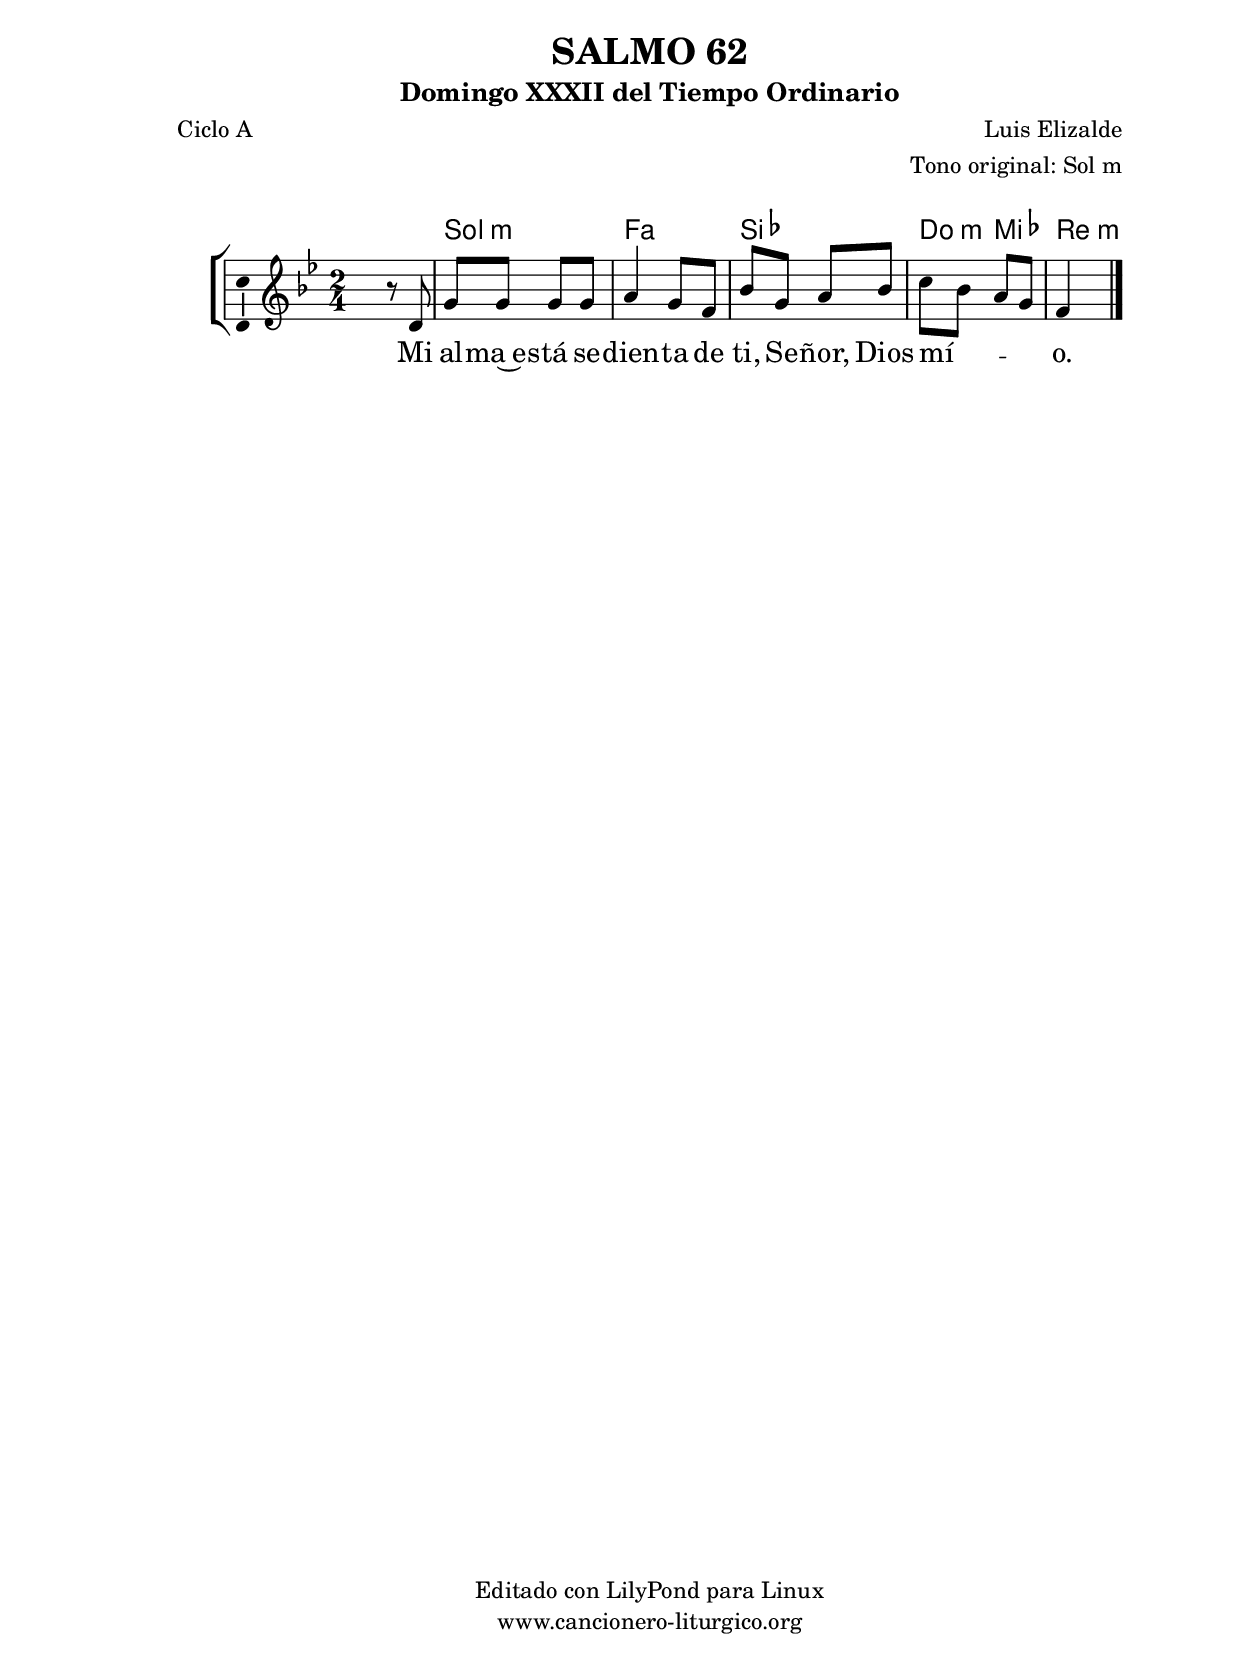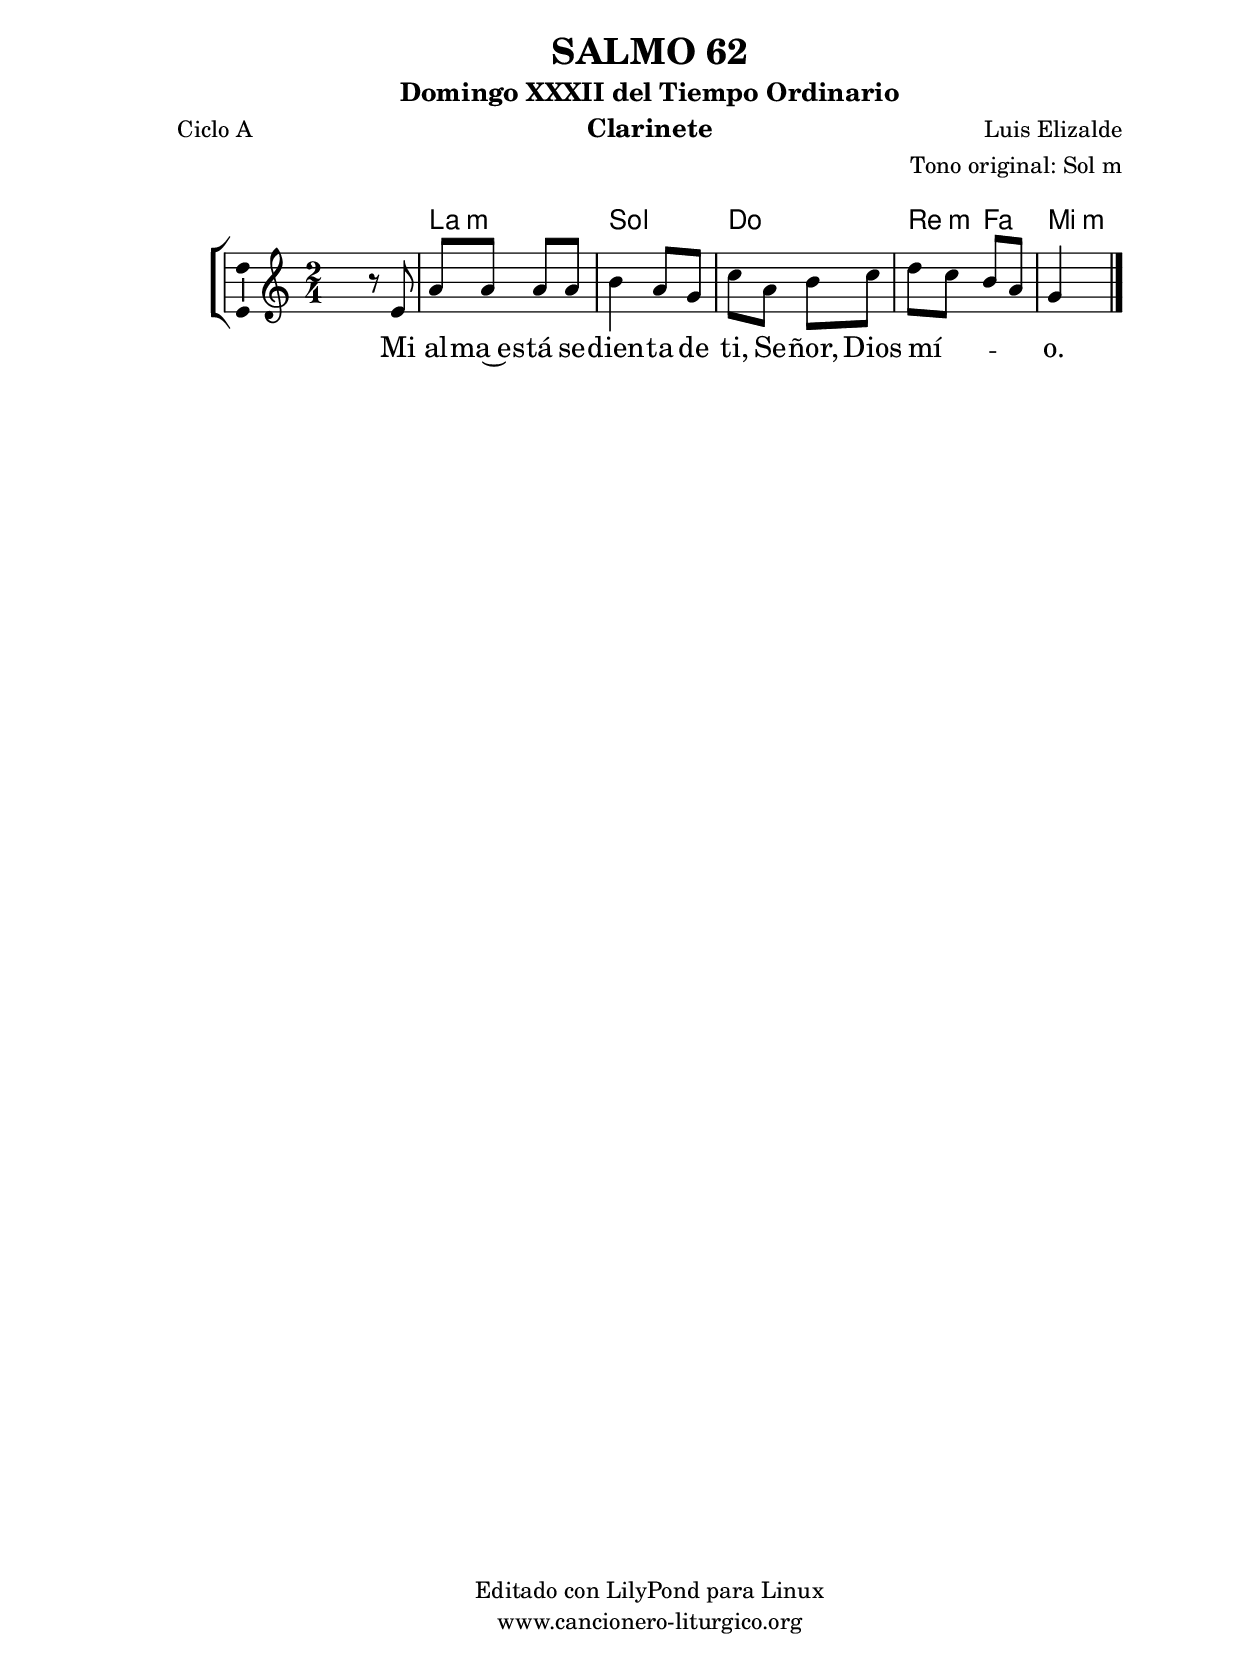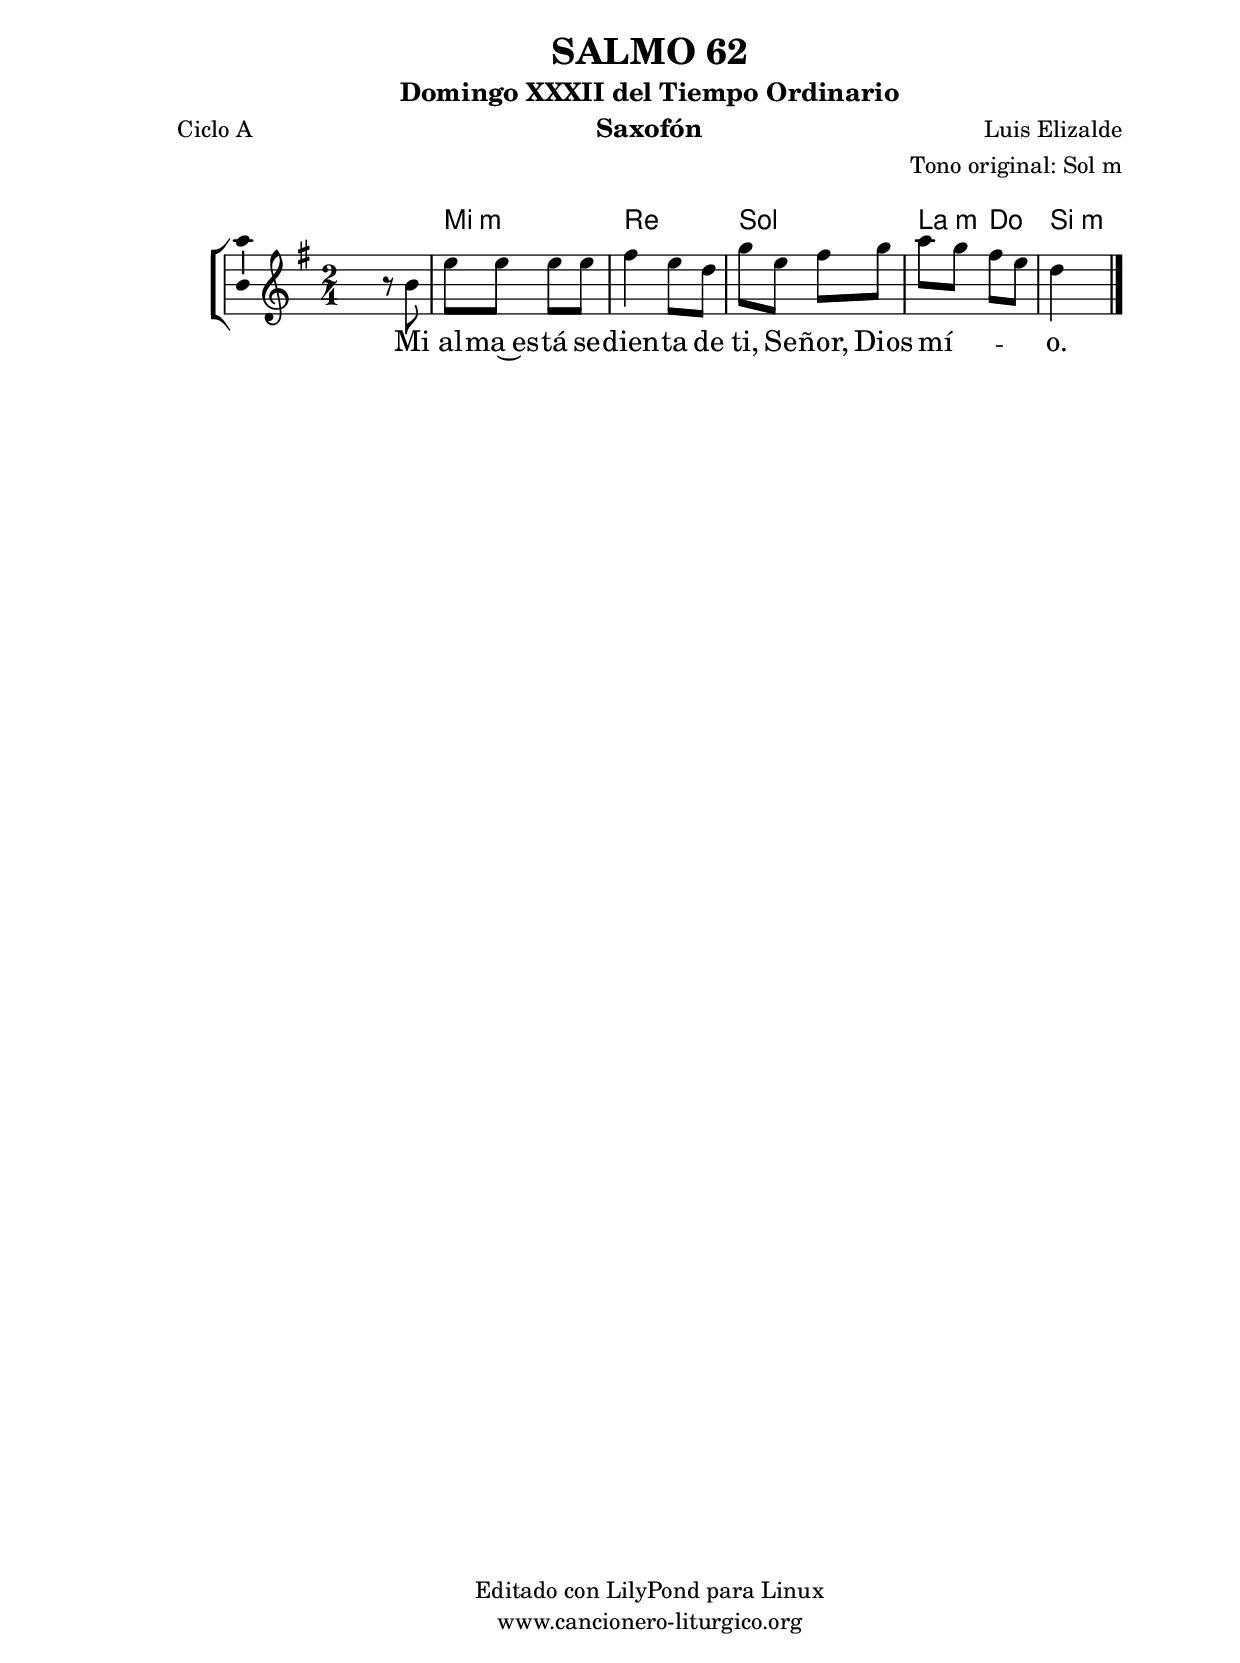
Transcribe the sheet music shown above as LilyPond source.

%
%para convertir .midi en .wav:
%timidity filename.midi -Ow -o finename.wav
%
%
%Para convertir de .wav a .mp3:
%lame -h -m j filename.wav
%
%
%para escuchar el midi:
%timidity nombrefichero.midi
%


%versión de lilypond para la que se ha escrito esta partitura:
\version "2.16.0"

	%Tamaño papel
	#(set-default-paper-size "a4")
	%Tamaño partitura
	#(set-global-staff-size 20)
	%No responde al pulsar sobre una nota
	#(ly:set-option 'point-and-click #f)

%parámetros del encabezamiento:
\header {
	title = "SALMO 62"
	subtitle = "Domingo XXXII del Tiempo Ordinario"
	composer = "Luis Elizalde"
	poet = "Ciclo A"
	meter = ""
	arranger = "Tono original: Sol m"
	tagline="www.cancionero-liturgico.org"
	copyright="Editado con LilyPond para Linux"
	}

%parámetros asociados al papel:
\paper  {
	oddHeaderMarkup = \markup {\fill-line { \on-the-fly #not-first-page \fromproperty #'header:title \on-the-fly #not-first-page \fromproperty #'header:composer }}
	evenHeaderMarkup = \markup {\fill-line { \fromproperty #'header:composer \fromproperty #'header:title }}
	#(set-paper-size "a4")
	print-page-number = ##f
	first-page-number = 1
	print-first-page-number = ##f
%	head-separation = 3.0 \cm
	top-margin = 2.0 \cm
	bottom-margin = 0.5\cm
%%%	bottom-margin = -1.0\cm
	left-margin = 3.0 \cm
	line-width = 16.0 \cm 
	indent = 8\mm
	interscoreline = 2.\mm
	between-system-space = 15\mm
%	para que las partituras no llenen la hoja:
	ragged-bottom = ##t
%	idem para la última hoja:
	ragged-last-bottom = ##f
%	para que las partituras llenen el ancho del papel:
	ragged-last = ##f
	after-title-space = 2.5 \cm
%page-count=1
%system-count=8

	%Flexible Vertical Spacing
%	markup-markup-spacing =
%	#'((basic-distance . 15) (minimum-distance . 15) (padding . 3))
	markup-system-spacing =
	#'((basic-distance . 15) (minimum-distance . 15) (padding . 3))
	system-system-spacing =
	#'((basic-distance . 15) (minimum-distance . 15) (padding . 3))
	score-system-spacing =
	#'((basic-distance . 15) (minimum-distance . 15) (padding . 5))
%	top-system-spacing = % header
%	#'((basic-distance . 8) (minimum-distance . 0) (padding . 3))
%	top-markup-spacing =
%	#'((basic-distance . 20) (minimum-distance . 20) (padding . 3))
	last-bottom-spacing = % footer
	#'((basic-distance . 5) (minimum-distance . 5) (padding . 3))
%	score-markup-spacing =
%	#'((basic-distance . 16) (minimum-distance . 13) (padding . 3))

	}


%parámetros que afectan a toda la partitura:
global =  {
	%clave de sol (G):
	\clef G
	%armadura:
%%%	\transpose g f
	\key g \minor
	\tempo 4=80
	\set Score.tempoHideNote = ##t
	}


acordes = {
	\italianChords
	\chordmode {
%%%	\transpose g f
{

s2
g2:m f bes c4:m ees d:m

	}
	}
}

melodia = 
%%%	\transpose g f
{
	\relative c'{

\time 2/4

s4 r8 d8
g8 g g g
a4 g8 f
bes8 g a bes
c8 bes a g
f4 s4

	\bar "|."
	}
	}


texto = \lyricmode {
Mi al -- ma~es -- tá se -- dien -- ta de ti,
Se -- ñor, Dios mí -- _ _ _ o.
	}


acordesStaff = \context ChordNames = acordesStaff <<
	\set chordChanges = ##t
	\acordes
	>>


vozStaff = \context Voice = vozStaff
\with {\consists "Ambitus_engraver"}
<<
%	\set Staff.instrumentName = ""
%	\set Staff.shortInstrumentName = ""
%	\set Staff.midiInstrument = #"clarinet"
%	\set Staff.midiInstrument = #"cello"
%	\set Staff.midiInstrument = #"flute"
	\set Staff.midiInstrument = #"electric guitar (jazz)"
%	\set Staff.midiInstrument = #"english horn"
%	\set Staff.midiInstrument = #"violin"
%	\set Staff.midiInstrument = #"glockenspiel"
	\set Staff.midiMinimumVolume = #0.7
	\set Staff.midiMaximumVolume = #0.9
	\global
	\melodia
	>>


textoStaff = \context Lyrics = textoStaff <<
	\lyricsto vozStaff \texto
	>>

\book {
	\score {
		\context ChoirStaff {
			\override StaffGroup.SystemStartBracket #'collapse-height = #1
			\override Score.SystemStartBar #'collapse-height = #1
			<<
			\acordesStaff
			\vozStaff
			\textoStaff
			>>
			}
		\layout {
	    		\context {
				\Lyrics
				\override LyricText #'font-size = #2
				}
	   		 \context {
				\Score
				%fontSize = #3
				\override StaffSymbol #'staff-space = #(magstep +3)
				%\override Beam #'thickness = #0.55
				%\override SpacingSpanner #'spacing-increment = #1.0
				%\override Slur #'height-limit = #1.5
				}
			}
		}
	\score {
		\unfoldRepeats
		\context ChoirStaff {
			<<
			\acordesStaff
			\vozStaff
			>>
			}
		\midi {
	  		\context {
	  			\Score
				tempoWholesPerMinute = #(ly:make-moment 70 4)
				}
			}
		}
	}

%Partitura para clarinete
#(define output-suffix "C")
\book {
	\header{
		instrument = "Clarinete"
		}
	\score {
		\context ChoirStaff {
			\override StaffGroup.SystemStartBracket #'collapse-height = #1
			\override Score.SystemStartBar #'collapse-height = #1
\transpose c d
			<<
			\acordesStaff
			\vozStaff
			\textoStaff
			>>
			}
		\layout {
	    		\context {
				\Lyrics
				\override LyricText #'font-size = #2
				}
	   		 \context {
				\Score
				%fontSize = #3
				\override StaffSymbol #'staff-space = #(magstep +3)
				%\override Beam #'thickness = #0.55
				%\override SpacingSpanner #'spacing-increment = #1.0
				%\override Slur #'height-limit = #1.5
				}
			}
		}
	}

%Partitura para saxofón
#(define output-suffix "S")
\book {
	\header{
		instrument = "Saxofón"
		}
	\score {
		\context ChoirStaff {
			\override StaffGroup.SystemStartBracket #'collapse-height = #1
			\override Score.SystemStartBar #'collapse-height = #1
\transpose c a
			<<
			\acordesStaff
			\vozStaff
			\textoStaff
			>>
			}
		\layout {
	    		\context {
				\Lyrics
				\override LyricText #'font-size = #2
				}
	   		 \context {
				\Score
				%fontSize = #3
				\override StaffSymbol #'staff-space = #(magstep +3)
				%\override Beam #'thickness = #0.55
				%\override SpacingSpanner #'spacing-increment = #1.0
				%\override Slur #'height-limit = #1.5
				}
			}
		}
	}

